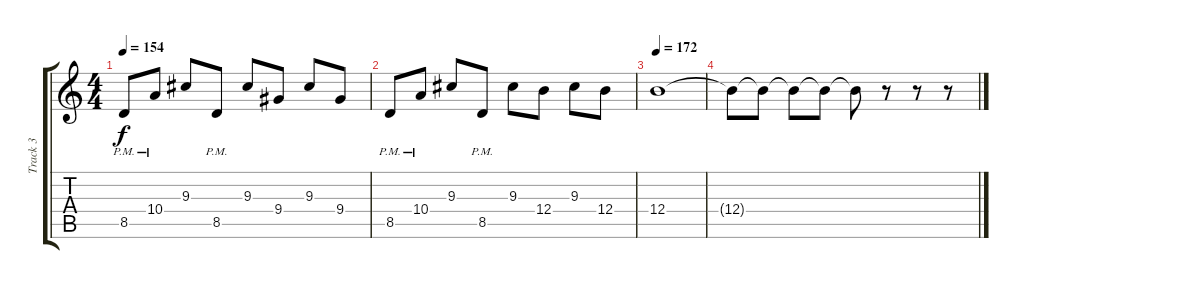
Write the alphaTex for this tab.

\track ("Track 3" "Track 3") {instrument distortionguitar}
\staff {score tabs}
\tuning (Db4 Ab3 E3 B2 Gb2 B1) {hide}
\ts (4 4)
\tempo 154
\clef g2
\ks c
8.5{pm}.8{dy f} 10.4{pm}.8 9.3.8 8.5{pm}.8 9.3.8 9.4.8 9.3.8 9.4.8 |
8.5{pm}.8 10.4{pm}.8 9.3.8 8.5{pm}.8 9.3.8 12.4.8 9.3.8 12.4.8 |
\tempo 172
12.4.1 |
12.4{t}.8 12.4{t}.8 12.4{t}.8 12.4{t}.8 12.4{t}.8 r.8 r.8 r.8
